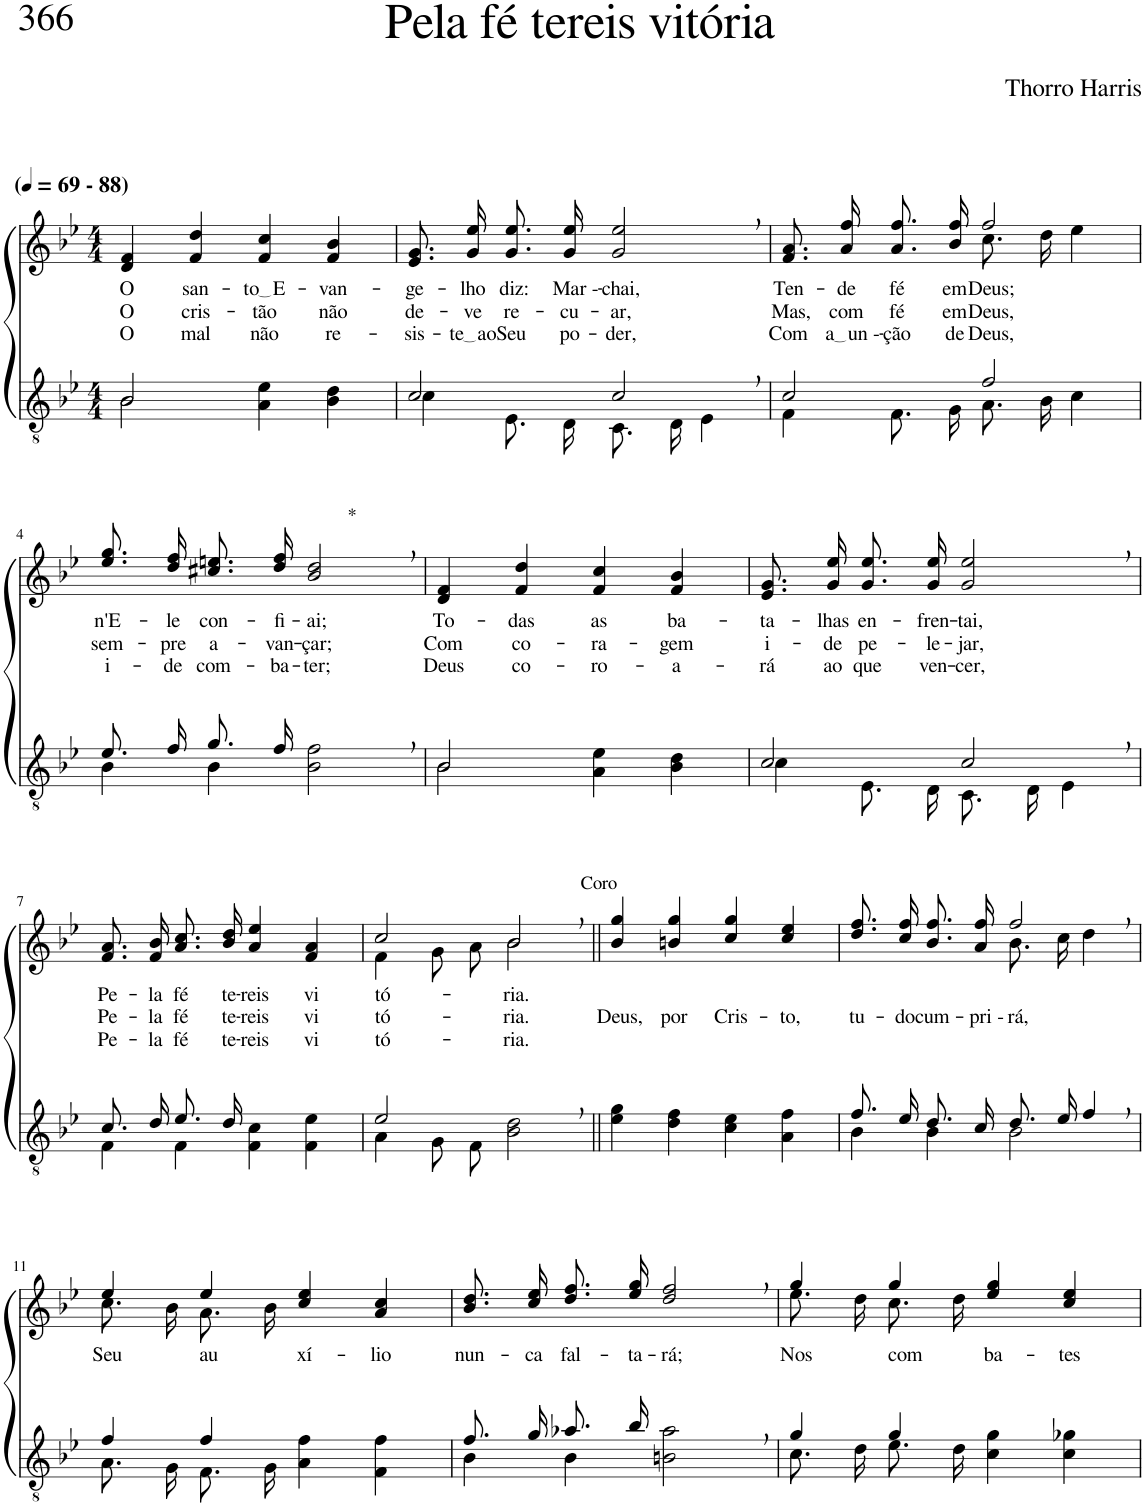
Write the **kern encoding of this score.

**kern	**kern	**text	**text	**text
*part2	*part1	*part1	*part1	*part1
*staff2	*staff1	*staff1	*staff1	*staff1
*I"Parte III e IV	*I"Parte I e II	*	*	*
*clefGv2	*clefG2	*	*	*
*Trd3c5	*Trd3c5	*	*	*
*k[b-e-]	*k[b-e-]	*	*	*
*M4/4	*M4/4	*	*	*
*MM69	*MM69	*	*	*
=1	=1	=1	=1	=1
*^	*	*	*	*
!	!	!LO:TX:a:B:t=(	!	!	!
!	!	!LO:TX:a:B:t=- 88)	!	!	!
!	!	!	!LO:LY:b	!LO:LY:b	!LO:LY:b
2B-\	2B-/	4d/ 4f/	O	O	O
!	!	!	!LO:LY:b	!LO:LY:b	!LO:LY:b
.	.	4f/ 4dd/	san-	cris-	mal
!	!	!	!LO:LY:b	!LO:LY:b	!LO:LY:b
4A\ 4e-\	2ryy	4f/ 4cc/	to E	-tão	não
!	!	!	!LO:LY:b	!LO:LY:b	!LO:LY:b
4B-\ 4d\	.	4f/ 4b-/	-van-	não	re-
=2	=2	=2	=2	=2	=2
!	!	!	!LO:LY:b	!LO:LY:b	!LO:LY:b
2c/	4c\	8.e-/ 8.g/L	-ge-	de-	-sis-
!	!	!	!LO:LY:b	!LO:LY:b	!LO:LY:b
.	.	16g/ 16ee-/Jk	-lho	-ve	te ao
!	!	!	!LO:LY:b	!LO:LY:b	!LO:LY:b
.	8.E-\L	8.g\ 8.ee-\L	diz:	re-	Seu
!	!	!	!LO:LY:b	!LO:LY:b	!LO:LY:b
.	16D\Jk	16g\ 16ee-\Jk	Mar --	-cu-	po-
!	!	!	!LO:LY:b	!LO:LY:b	!LO:LY:b
2c,/	8.C\L	2g/, 2ee-/,	-chai,	-ar,	-der,
.	16D\Jk	.	.	.	.
.	4E-\	.	.	.	.
=3	=3	=3	=3	=3	=3
!	!	!	!LO:LY:b	!LO:LY:b	!LO:LY:b
*	*	*^	*	*	*
2c/	4F\	8.f\ 8.a\L	2ryy	Ten-	Mas,	Com
!	!	!	!	!LO:LY:b	!LO:LY:b	!LO:LY:b
.	.	16a\ 16ff\Jk	.	-de	com	a un -
!	!	!	!	!LO:LY:b	!LO:LY:b	!LO:LY:b
.	8.F\L	8.a\ 8.ff\L	.	fé	fé	-ção
!	!	!	!	!LO:LY:b	!LO:LY:b	!LO:LY:b
.	16G\Jk	16b-\ 16ff\Jk	.	em	em	de
!	!	!	!	!LO:LY:b	!LO:LY:b	!LO:LY:b
2f/	8.A\L	2ff/	8.cc\L	Deus;	Deus,	Deus,
.	16B-\Jk	.	16dd\Jk	.	.	.
.	4c\	.	4ee-\	.	.	.
!!LO:LB:g=z
=4	=4	=4	=4	=4	=4	=4
!	!	!	!	!LO:LY:b	!LO:LY:b	!LO:LY:b
*	*	*v	*v	*	*	*
8.e-/L	4B-\	8.ee-\ 8.gg\L	n'E-	sem-	i-
!	!	!	!LO:LY:b	!LO:LY:b	!LO:LY:b
16f/Jk	.	16dd\ 16ff\Jk	-le	-pre	-de
!	!	!	!LO:LY:b	!LO:LY:b	!LO:LY:b
8.g/L	4B-\	8.cc#X\ 8.een\L	con-	a-	com-
!	!	!	!LO:LY:b	!LO:LY:b	!LO:LY:b
16f/Jk	.	16dd\ 16ff\Jk	-fi-	-van-	-ba-
!	!	!LO:TX:a:t=*	!	!	!
!	!	!	!LO:LY:b	!LO:LY:b	!LO:LY:b
2ryy	2B-\ 2f\	2b-/, 2dd/,	-ai;	-çar;	-ter;
=5	=5	=5	=5	=5	=5
!	!	!	!LO:LY:b	!LO:LY:b	!LO:LY:b
2B-\	2B-/	4d/ 4f/	To-	Com	Deus
!	!	!	!LO:LY:b	!LO:LY:b	!LO:LY:b
.	.	4f/ 4dd/	-das	co-	co-
!	!	!	!LO:LY:b	!LO:LY:b	!LO:LY:b
4A\ 4e-\	2ryy	4f/ 4cc/	as	-ra-	-ro-
!	!	!	!LO:LY:b	!LO:LY:b	!LO:LY:b
4B-\ 4d\	.	4f/ 4b-/	ba-	-gem	-a-
=6	=6	=6	=6	=6	=6
!	!	!	!LO:LY:b	!LO:LY:b	!LO:LY:b
2c/	4c\	8.e-/ 8.g/L	-ta-	i-	-rá
!	!	!	!LO:LY:b	!LO:LY:b	!LO:LY:b
.	.	16g/ 16ee-/Jk	-lhas	-de	ao
!	!	!	!LO:LY:b	!LO:LY:b	!LO:LY:b
.	8.E-\L	8.g\ 8.ee-\L	en-	pe-	que
!	!	!	!LO:LY:b	!LO:LY:b	!LO:LY:b
.	16D\Jk	16g\ 16ee-\Jk	-fren-	-le-	ven-
!	!	!	!LO:LY:b	!LO:LY:b	!LO:LY:b
2c,/	8.C\L	2g/, 2ee-/,	-tai,	-jar,	-cer,
.	16D\Jk	.	.	.	.
.	4E-\	.	.	.	.
!!LO:LB:g=z
=7	=7	=7	=7	=7	=7
!	!	!	!LO:LY:b	!LO:LY:b	!LO:LY:b
8.c/L	4F\	8.f/ 8.a/L	Pe-	Pe-	Pe-
!	!	!	!LO:LY:b	!LO:LY:b	!LO:LY:b
16d/Jk	.	16f/ 16b-/Jk	-la	-la	-la
!	!	!	!LO:LY:b	!LO:LY:b	!LO:LY:b
8.e-/L	4F\	8.a\ 8.cc\L	fé	fé	fé
!	!	!	!LO:LY:b	!LO:LY:b	!LO:LY:b
16d/Jk	.	16b-\ 16dd\Jk	te-	te-	te-
!	!	!	!LO:LY:b	!LO:LY:b	!LO:LY:b
2ryy	4F\ 4c\	4a/ 4ee-/	-reis	-reis	-reis
!	!	!	!LO:LY:b	!LO:LY:b	!LO:LY:b
.	4F\ 4e-\	4f/ 4a/	vi-	vi-	vi-
=8	=8	=8	=8	=8	=8
*	*	*^	*	*	*
!	!	!	!	!LO:LY:b	!LO:LY:b	!LO:LY:b
2e-/	4A\	2cc/	4f\	-tó-	-tó-	-tó-
.	8G\L	.	8g\L	.	.	.
.	8F\J	.	8a\J	.	.	.
!	!	!LO:TX:a:t=Coro	!	!	!	!
!	!	!	!	!LO:LY:b	!LO:LY:b	!LO:LY:b
2ryy	2B-\ 2d\	2b-,/	2b-\	-ria.	-ria.	-ria.
=9||	=9||	=9||	=9||	=9||	=9||	=9||
!	!	!	!	!	!LO:LY:b	!
*v	*v	*	*	*	*	*
*	*v	*v	*	*	*
4e-\ 4g\	4b-/ 4gg/	.	Deus,	.
!	!	!	!LO:LY:b	!
4d\ 4f\	4bn/ 4gg/	.	por	.
!	!	!	!LO:LY:b	!
4c\ 4e-\	4cc/ 4gg/	.	Cris-	.
!	!	!	!LO:LY:b	!
4A\ 4f\	4cc/ 4ee-/	.	-to,	.
=10	=10	=10	=10	=10
*^	*	*	*	*
!	!	!	!	!LO:LY:b	!
*	*	*^	*	*	*
8.f/L	4B-\	8.dd\ 8.ff\L	2ryy	.	tu-	.
!	!	!	!	!	!LO:LY:b	!
16e-/Jk	.	16cc\ 16ff\Jk	.	.	-do	.
!	!	!	!	!	!LO:LY:b	!
8.d/L	4B-\	8.b-\ 8.ff\L	.	.	cum-	.
!	!	!	!	!	!LO:LY:b	!
16c/Jk	.	16a\ 16ff\Jk	.	.	-pri --	.
!	!	!	!	!	!LO:LY:b	!
8.d/L	2B-\	2ff,/	8.b-\L	.	-rá,	.
16e-/Jk	.	.	16cc\Jk	.	.	.
4f,/	.	.	4dd\	.	.	.
!!LO:LB:g=z	!!
=11	=11	=11	=11	=11	=11	=11
!	!	!	!	!LO:LY:b	!	!
4f/	8.A\L	4ee-/	8.cc\L	Seu	.	.
.	16G\Jk	.	16b-\Jk	.	.	.
!	!	!	!	!LO:LY:b	!	!
4f/	8.F\L	4ee-/	8.a\L	au-	.	.
.	16G\Jk	.	16b-\Jk	.	.	.
!	!	!	!	!LO:LY:b	!	!
2ryy	4A\ 4f\	4cc/ 4ee-/	2ryy	-xí-	.	.
!	!	!	!	!LO:LY:b	!	!
.	4F\ 4f\	4a/ 4cc/	.	-lio	.	.
*	*	*v	*v	*	*	*
=12	=12	=12	=12	=12	=12
!	!	!	!LO:LY:b	!	!
8.f/L	4B-\	8.b-\ 8.dd\L	nun-	.	.
!	!	!	!LO:LY:b	!	!
16g/Jk	.	16cc\ 16ee-\Jk	-ca	.	.
!	!	!	!LO:LY:b	!	!
8.a-X/L	4B-\	8.dd\ 8.ff\L	fal-	.	.
!	!	!	!LO:LY:b	!	!
16b-/Jk	.	16ee-\ 16gg\Jk	-ta-	.	.
!	!	!	!LO:LY:b	!	!
2ryy	2Bn\ 2a-\	2dd/, 2ff/,	-rá;	.	.
=13	=13	=13	=13	=13	=13
*	*	*^	*	*	*
!	!	!	!	!LO:LY:b	!	!
4g/	8.c\L	4gg/	8.ee-\L	Nos	.	.
.	16d\Jk	.	16dd\Jk	.	.	.
!	!	!	!	!LO:LY:b	!	!
4g/	8.e-\L	4gg/	8.cc\L	com-	.	.
.	16d\Jk	.	16dd\Jk	.	.	.
!	!	!	!	!LO:LY:b	!	!
2ryy	4c\ 4g\	4ee-/ 4gg/	2ryy	-ba-	.	.
!	!	!	!	!LO:LY:b	!	!
.	4c\ 4g-X\	4cc/ 4ee-/	.	-tes	.	.
*v	*v	*	*	*	*	*
*	*v	*v	*	*	*
=	=	=	=	=
*-	*-	*-	*-	*-
